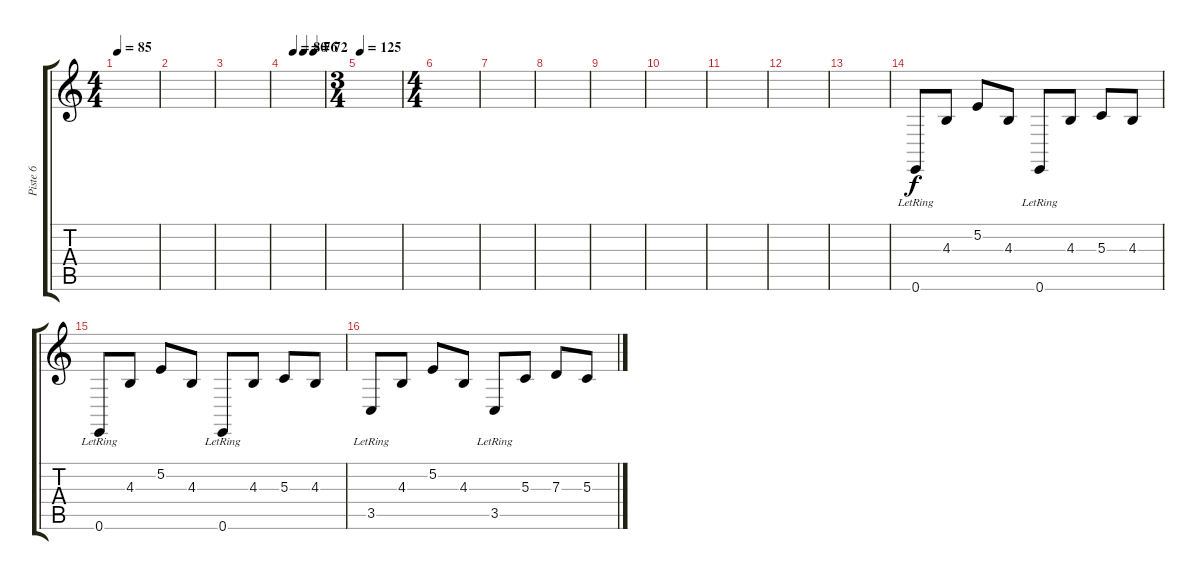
\track ("Piste 6" "Piste 6") {instrument stringensemble1}
\staff {score tabs}
\tuning (E4 B3 G3 D3 A2 E2) {hide}
\ts (4 4)
\tempo 85
\clef g2
\ks c
|
|
|
\tempo (80 0.25)
\tempo (76 0.5)
\tempo (72 0.75)
|
\ts (3 4)
\tempo 125
|
\ts (4 4)
|
|
|
|
|
|
|
|
0.6{lr}.8 4.3.8 5.2.8 4.3.8 0.6{lr}.8 4.3.8 5.3.8 4.3.8 |
0.6{lr}.8 4.3.8 5.2.8 4.3.8 0.6{lr}.8 4.3.8 5.3.8 4.3.8 |
3.5{lr}.8 4.3.8 5.2.8 4.3.8 3.5{lr}.8 5.3.8 7.3.8 5.3.8
